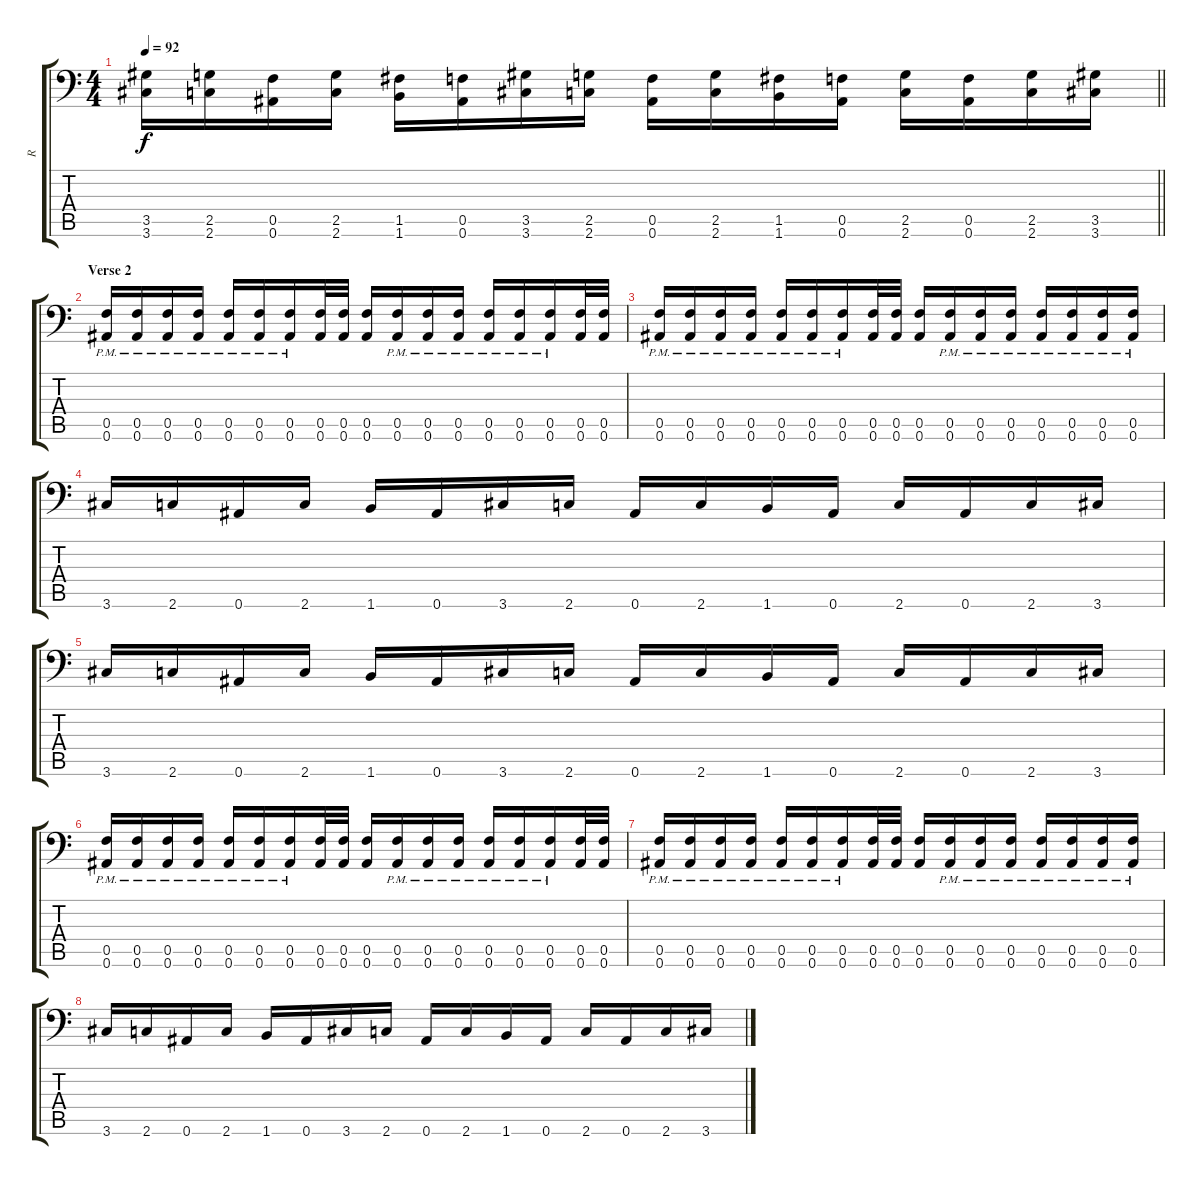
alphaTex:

\track ("R" "R") {instrument distortionguitar}
\staff {score tabs}
\tuning (C4 G3 Eb3 Bb2 F2 Bb1) {hide}
\ts (4 4)
\tempo 92
\clef f4
\barLineRight lightlight
\ks c
(3.5 3.6).16{dy f} (2.5 2.6).16 (0.5 0.6).16 (2.5 2.6).16 (1.5 1.6).16 (0.5 0.6).16 (3.5 3.6).16 (2.5 2.6).16 (0.5 0.6).16 (2.5 2.6).16 (1.5 1.6).16 (0.5 0.6).16 (2.5 2.6).16 (0.5 0.6).16 (2.5 2.6).16 (3.5 3.6).16 |
\section ("" "Verse 2")
(0.5{pm} 0.6{pm}).16 (0.5{pm} 0.6{pm}).16 (0.5{pm} 0.6{pm}).16 (0.5{pm} 0.6{pm}).16 (0.5{pm} 0.6{pm}).16 (0.5{pm} 0.6{pm}).16 (0.5{pm} 0.6{pm}).16 (0.5 0.6).32 (0.5 0.6).32 (0.5 0.6).16 (0.5{pm} 0.6{pm}).16 (0.5{pm} 0.6{pm}).16 (0.5{pm} 0.6{pm}).16 (0.5{pm} 0.6{pm}).16 (0.5{pm} 0.6{pm}).16 (0.5{pm} 0.6{pm}).16 (0.5 0.6).32 (0.5 0.6).32 |
(0.5{pm} 0.6{pm}).16 (0.5{pm} 0.6{pm}).16 (0.5{pm} 0.6{pm}).16 (0.5{pm} 0.6{pm}).16 (0.5{pm} 0.6{pm}).16 (0.5{pm} 0.6{pm}).16 (0.5{pm} 0.6{pm}).16 (0.5 0.6).32 (0.5 0.6).32 (0.5 0.6).16 (0.5{pm} 0.6{pm}).16 (0.5{pm} 0.6{pm}).16 (0.5{pm} 0.6{pm}).16 (0.5{pm} 0.6{pm}).16 (0.5{pm} 0.6{pm}).16 (0.5{pm} 0.6{pm}).16 (0.5 0.6{pm}).16 |
3.6.16 2.6.16 0.6.16 2.6.16 1.6.16 0.6.16 3.6.16 2.6.16 0.6.16 2.6.16 1.6.16 0.6.16 2.6.16 0.6.16 2.6.16 3.6.16 |
3.6.16 2.6.16 0.6.16 2.6.16 1.6.16 0.6.16 3.6.16 2.6.16 0.6.16 2.6.16 1.6.16 0.6.16 2.6.16 0.6.16 2.6.16 3.6.16 |
(0.5{pm} 0.6{pm}).16 (0.5{pm} 0.6{pm}).16 (0.5{pm} 0.6{pm}).16 (0.5{pm} 0.6{pm}).16 (0.5{pm} 0.6{pm}).16 (0.5{pm} 0.6{pm}).16 (0.5{pm} 0.6{pm}).16 (0.5 0.6).32 (0.5 0.6).32 (0.5 0.6).16 (0.5{pm} 0.6{pm}).16 (0.5{pm} 0.6{pm}).16 (0.5{pm} 0.6{pm}).16 (0.5{pm} 0.6{pm}).16 (0.5{pm} 0.6{pm}).16 (0.5{pm} 0.6{pm}).16 (0.5 0.6).32 (0.5 0.6).32 |
(0.5{pm} 0.6{pm}).16 (0.5{pm} 0.6{pm}).16 (0.5{pm} 0.6{pm}).16 (0.5{pm} 0.6{pm}).16 (0.5{pm} 0.6{pm}).16 (0.5{pm} 0.6{pm}).16 (0.5{pm} 0.6{pm}).16 (0.5 0.6).32 (0.5 0.6).32 (0.5 0.6).16 (0.5{pm} 0.6{pm}).16 (0.5{pm} 0.6{pm}).16 (0.5{pm} 0.6{pm}).16 (0.5{pm} 0.6{pm}).16 (0.5{pm} 0.6{pm}).16 (0.5{pm} 0.6{pm}).16 (0.5 0.6{pm}).16 |
3.6.16 2.6.16 0.6.16 2.6.16 1.6.16 0.6.16 3.6.16 2.6.16 0.6.16 2.6.16 1.6.16 0.6.16 2.6.16 0.6.16 2.6.16 3.6.16
